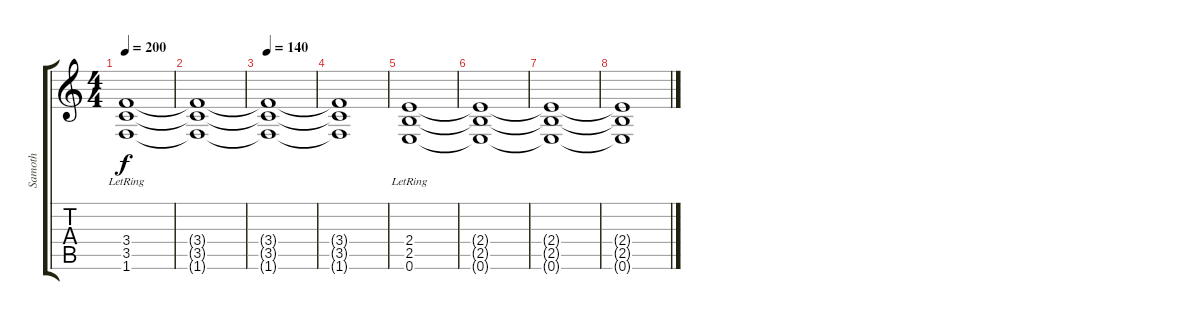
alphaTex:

\track ("Samoth" "Samoth") {instrument distortionguitar}
\staff {score tabs}
\tuning (E4 B3 G3 D3 A2 E2) {hide}
\ts (4 4)
\tempo 200
\clef g2
\ks c
(3.4{lr} 3.5{lr} 1.6{lr}).1{dy f} |
(3.4{t} 3.5{t} 1.6{t}).1 |
\tempo 140
(3.4{t} 3.5{t} 1.6{t}).1 |
(3.4{t} 3.5{t} 1.6{t}).1 |
(2.4{lr} 2.5{lr} 0.6{lr}).1 |
(2.4{t} 2.5{t} 0.6{t}).1 |
(2.4{t} 2.5{t} 0.6{t}).1 |
(2.4{t} 2.5{t} 0.6{t}).1
